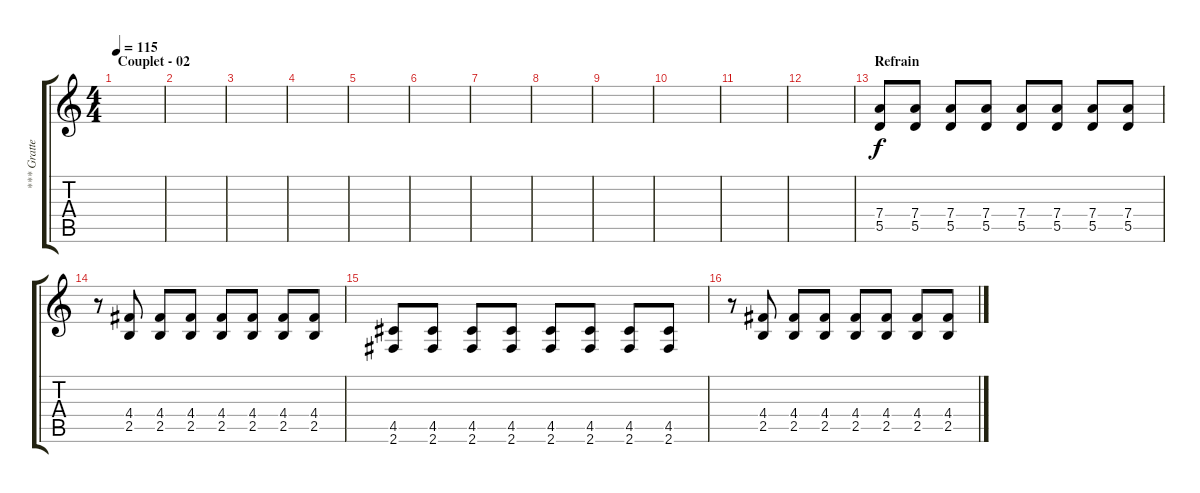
\track ("*** Gratte  Disto ***" "*** Gratte") {instrument overdrivenguitar}
\staff {score tabs}
\tuning (E4 B3 G3 D3 A2 E2) {hide}
\ts (4 4)
\section ("" "Couplet - 02")
\tempo 115
\clef g2
\ks c
|
|
|
|
|
|
|
|
|
|
|
|
\section ("" "Refrain")
(7.4 5.5).8 (7.4 5.5).8 (7.4 5.5).8 (7.4 5.5).8 (7.4 5.5).8 (7.4 5.5).8 (7.4 5.5).8 (7.4 5.5).8 |
r.8 (4.4 2.5).8 (4.4 2.5).8 (4.4 2.5).8 (4.4 2.5).8 (4.4 2.5).8 (4.4 2.5).8 (4.4 2.5).8 |
(4.5 2.6).8 (4.5 2.6).8 (4.5 2.6).8 (4.5 2.6).8 (4.5 2.6).8 (4.5 2.6).8 (4.5 2.6).8 (4.5 2.6).8 |
r.8 (4.4 2.5).8 (4.4 2.5).8 (4.4 2.5).8 (4.4 2.5).8 (4.4 2.5).8 (4.4 2.5).8 (4.4 2.5).8
